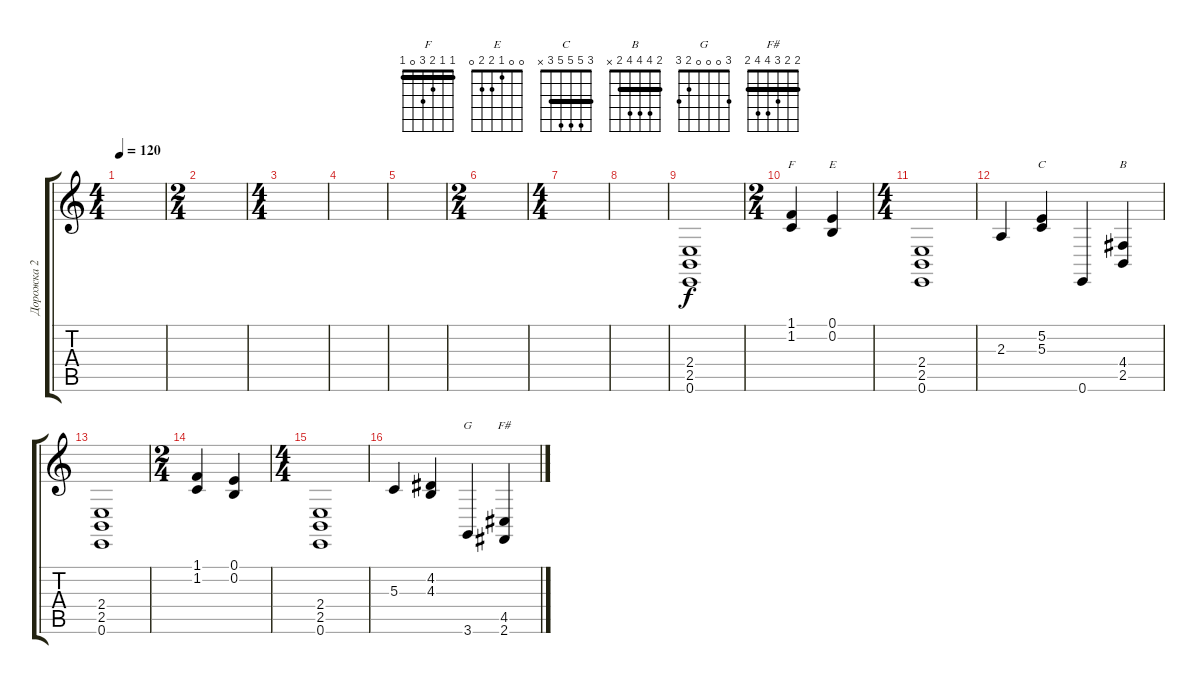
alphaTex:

\track ("Дорожка 2" "Дорожка 2") {instrument pad4choir}
\staff {score tabs}
\tuning (E4 B3 G3 D3 A2 E2) {hide}
\chord ("F" 1 1 2 3 0 1) {barre 1}
\chord ("E" 0 0 1 2 2 0)
\chord ("C" 3 5 5 5 3 x) {barre 3}
\chord ("B" 2 4 4 4 2 x) {barre 2}
\chord ("G" 3 0 0 0 2 3)
\chord ("F#" 2 2 3 4 4 2) {barre 2}
\ts (4 4)
\tempo 120
\clef g2
\ks c
|
\ts (2 4)
|
\ts (4 4)
|
|
|
\ts (2 4)
|
\ts (4 4)
|
|
(2.4 2.5 0.6).1 |
\ts (2 4)
(1.1 1.2).4{ch "F"} (0.1 0.2).4{ch "E"} |
\ts (4 4)
(2.4 2.5 0.6).1 |
2.3.4 (5.2 5.3).4{ch "C"} 0.6.4 (4.4 2.5).4{ch "B"} |
(2.4 2.5 0.6).1 |
\ts (2 4)
(1.1 1.2).4 (0.1 0.2).4 |
\ts (4 4)
(2.4 2.5 0.6).1 |
5.3.4 (4.2 4.3).4 3.6.4{ch "G"} (4.5 2.6).4{ch "F#"}
